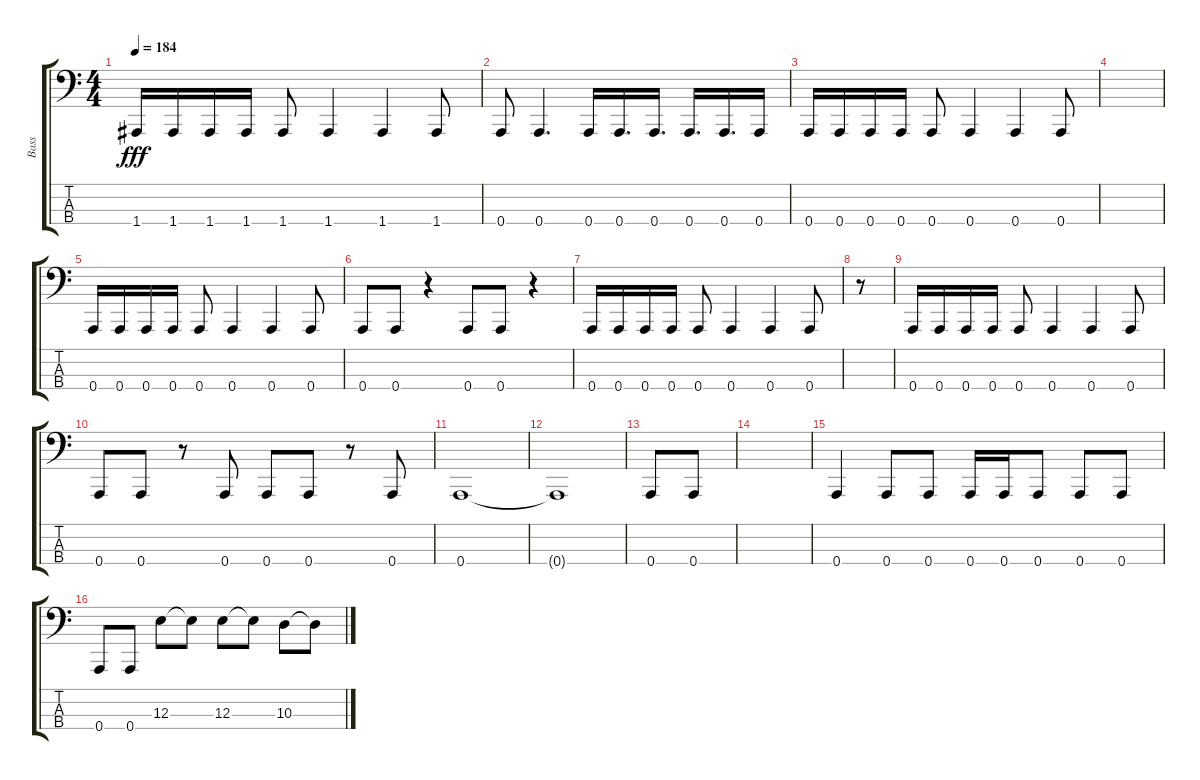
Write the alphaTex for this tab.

\track ("Bass" "Bass") {instrument electricbassfinger}
\staff {score tabs}
\tuning (D2 A1 E1 A0) {hide}
\ts (4 4)
\tempo 184
\clef f4
\ks c
1.4.16{dy fff} 1.4.16 1.4.16 1.4.16 1.4.8 1.4.4 1.4.4 1.4.8 |
0.4.8 0.4.4{d} 0.4.16 0.4.16{d} 0.4.16{d} 0.4.16{d} 0.4.16{d} 0.4.16 |
0.4.16 0.4.16 0.4.16 0.4.16 0.4.8 0.4.4 0.4.4 0.4.8 |
|
0.4.16 0.4.16 0.4.16 0.4.16 0.4.8 0.4.4 0.4.4 0.4.8 |
0.4.8 0.4.8 r.4 0.4.8 0.4.8 r.4 |
0.4.16 0.4.16 0.4.16 0.4.16 0.4.8 0.4.4 0.4.4 0.4.8 |
r.8 |
0.4.16 0.4.16 0.4.16 0.4.16 0.4.8 0.4.4 0.4.4 0.4.8 |
0.4.8 0.4.8 r.8 0.4.8 0.4.8 0.4.8 r.8 0.4.8 |
0.4.1 |
0.4{t}.1 |
0.4.8 0.4.8 |
|
0.4.4 0.4.8 0.4.8 0.4.16 0.4.16 0.4.8 0.4.8 0.4.8 |
0.4.8 0.4.8 12.3.8 12.3{t}.8 12.3.8 12.3{t}.8 10.3.8 10.3{t}.8
